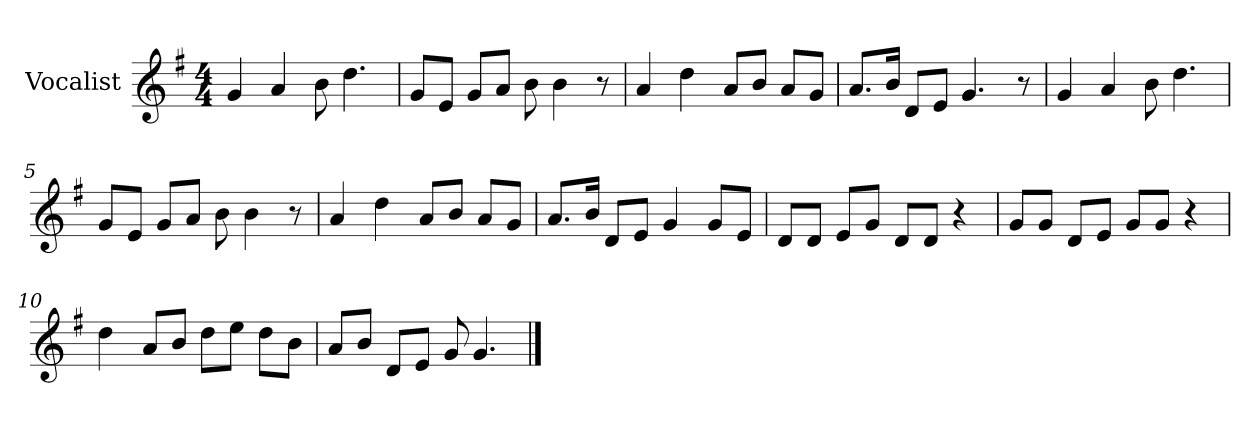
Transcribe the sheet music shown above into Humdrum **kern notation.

**kern
*part1
*staff1
*I"Vocalist
*k[f#]
*G:
*M4/4
=
4g
4a
8b
4.dd
=1
8gL
8eJ
8gL
8aJ
8b
4b
8r
=2
4a
4dd
8aL
8bJ
8aL
8gJ
=3
8.aL
16bJk
8dL
8eJ
4.g
8r
=4
4g
4a
8b
4.dd
=5
8gL
8eJ
8gL
8aJ
8b
4b
8r
=6
4a
4dd
8aL
8bJ
8aL
8gJ
=7
8.aL
16bJk
8dL
8eJ
4g
8gL
8eJ
=8
8dL
8dJ
8eL
8gJ
8dL
8dJ
4r
=9
8gL
8gJ
8dL
8eJ
8gL
8gJ
4r
=10
4dd
8aL
8bJ
8ddL
8eeJ
8ddL
8bJ
=11
8aL
8bJ
8dL
8eJ
8g
4.g
==
*-
